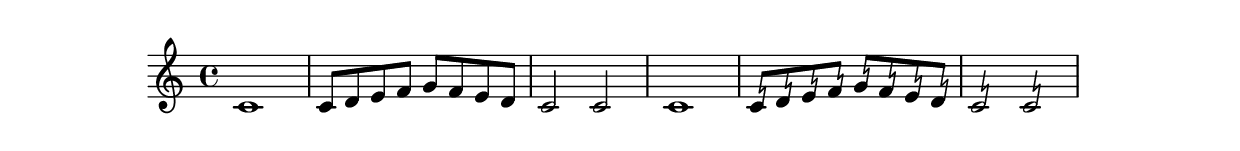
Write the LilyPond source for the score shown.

%% http://lsr.di.unimi.it/LSR/Item?id=864
%% see also http://lilypond.org/doc/v2.18/Documentation/notation/graphic

% This has no visible effect, it just redoes the existing stem stencil.
% You can use this as a base.
#(define (path-stem grob)
   (if (ly:stencil? (ly:stem::print grob))
     (let* ((stencil (ly:stem::print grob))
            (X-ext (ly:stencil-extent stencil X))
            (Y-ext (ly:stencil-extent stencil Y))
            (width (interval-length X-ext))
            (len (interval-length Y-ext)))
   
       (ly:stencil-translate
         (grob-interpret-markup grob
           (markup
             (#:path width
               (list (list 'moveto 0 0)
                     (list 'lineto 0 len)))))
         (cons 0 (interval-start Y-ext))))
      #f))

% This is an example of what can be done with the rewritten stencil.
#(define (lightning-stem grob)
   (if (ly:stencil? (ly:stem::print grob))
     (let* ((stencil (ly:stem::print grob))
            (X-ext (ly:stencil-extent stencil X))
            (Y-ext (ly:stencil-extent stencil Y))
            (width (interval-length X-ext))
            (len (interval-length Y-ext)))
   
       (ly:stencil-translate
         (grob-interpret-markup grob
           (markup
             (#:path width
               (list (list 'moveto 0 0)
                     (list 'lineto (* len 0.1) (* len 0.6))
                     (list 'lineto (- (* len 0.1)) (* len 0.4))
                     (list 'lineto 0 len)))))
         (cons 0 (interval-start Y-ext))))
     #f))

\relative c' {
  \override Stem.stencil = #path-stem
  | c1
  | c8 d8 e8 f8 g8 f8 e8 d8 c2 c2
  \override Stem.stencil = #lightning-stem
  | c1
  | c8 d8 e8 f8 g8 f8 e8 d8 c2 c2
}
